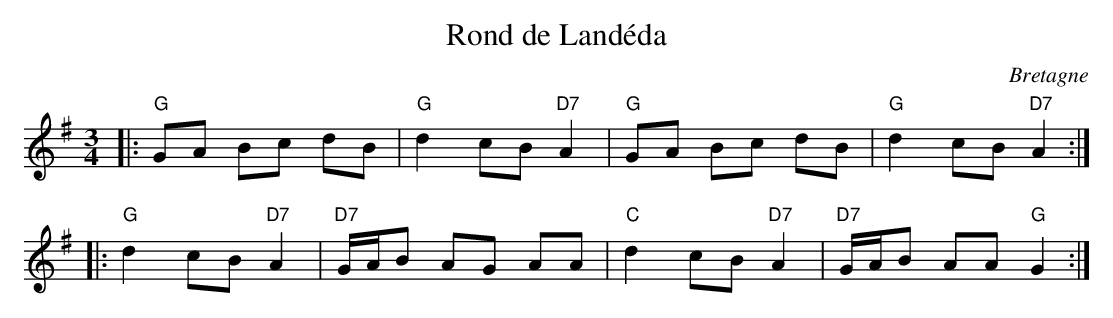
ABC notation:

X:1
T:Rond de Landéda
O:Bretagne
M:3/4
L:1/8
K:G
|: "G"GA Bc dB |"G"d2 cB "D7"A2 |"G"GA Bc dB |"G"d2 cB "D7"A2 :|
|: "G"d2 cB "D7"A2|"D7"G/A/B AG AA |"C"d2 cB "D7"A2 |"D7"G/A/B AA "G"G2:|
